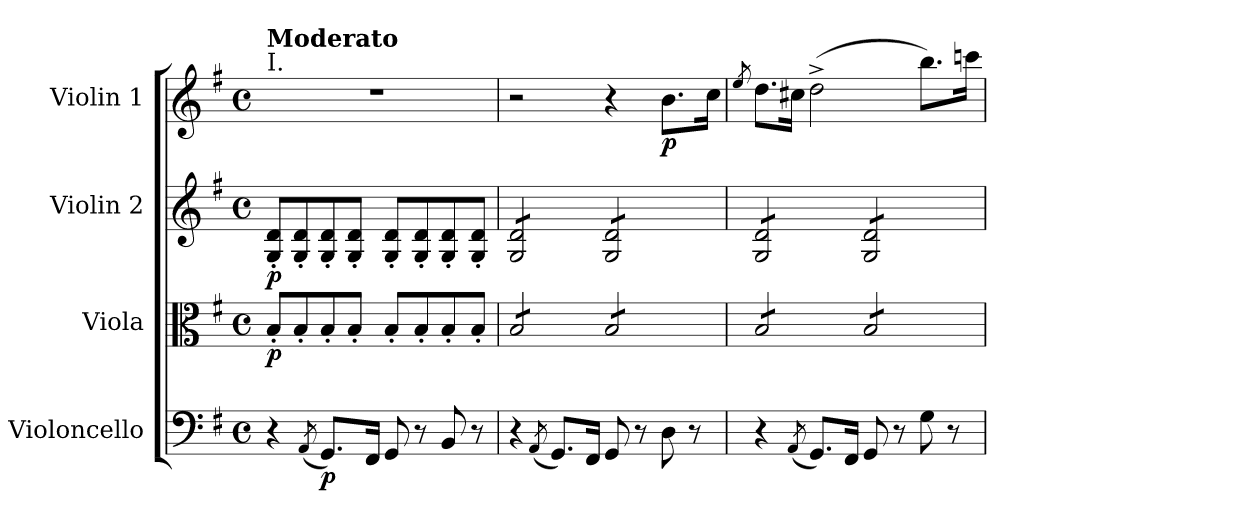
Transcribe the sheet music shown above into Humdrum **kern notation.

**kern	**dynam	**kern	**dynam	**kern	**dynam	**kern	**dynam
*part4	*part4	*part3	*part3	*part2	*part2	*part1	*part1
*staff4	*staff4	*staff3	*staff3	*staff2	*staff2	*staff1	*staff1
*I"Violoncello	*	*I"Viola	*	*I"Violin 2	*	*I"Violin 1	*
*I'Vc	*	*I'Vla	*	*I'Vln	*	*I'Vln	*
*clefF4	*	*clefC3	*	*clefG2	*	*clefG2	*
*k[f#]	*	*k[f#]	*	*k[f#]	*	*k[f#]	*
*M4/4	*	*M4/4	*	*M4/4	*	*M4/4	*
*met(c)	*	*met(c)	*	*met(c)	*	*met(c)	*
=1	=1	=1	=1	=1	=1	=1	=1
!	!	!	!	!	!	!LO:TX:a:t=I.	!
!	!	!	!	!	!	!LO:TX:a:B:t=Moderato	!
!	!	!	!LO:DY:b	!	!LO:DY:b	!	!
4r	.	8B'/L	p	8G/' 8d/'L	p	1r	.
.	.	8B'/	.	8G/' 8d/'	.	.	.
(8qAA/	.	.	.	.	.	.	.
!	!LO:DY:b	!	!	!	!	!	!
8.GG/L)	p	8B'/	.	8G/' 8d/'	.	.	.
.	.	8B'/J	.	8G/' 8d/'J	.	.	.
16FF#/Jk	.	.	.	.	.	.	.
8GG/	.	8B'/L	.	8G/' 8d/'L	.	.	.
8r	.	8B'/	.	8G/' 8d/'	.	.	.
8BB/	.	8B'/	.	8G/' 8d/'	.	.	.
8r	.	8B'/J	.	8G/' 8d/'J	.	.	.
=2	=2	=2	=2	=2	=2	=2	=2
!	!	!	!	!LO:TX:b:i:t=simile	!	!	!
*	*	*tremolo	*	*	*	*	*
*	*	*	*	*tremolo	*	*	*
4r	.	8B/L	.	8G/ 8d/L	.	2r	.
.	.	8B/	.	8G/ 8d/	.	.	.
(8qAA/	.	.	.	.	.	.	.
8.GG/L)	.	8B/	.	8G/ 8d/	.	.	.
.	.	8B/J	.	8G/ 8d/J	.	.	.
16FF#/Jk	.	.	.	.	.	.	.
8GG/	.	8B/L	.	8G/ 8d/L	.	4r	.
8r	.	8B/	.	8G/ 8d/	.	.	.
!	!	!	!	!	!	!	!LO:DY:b
8D\	.	8B/	.	8G/ 8d/	.	8.b\L	p
8r	.	8B/J	.	8G/ 8d/J	.	.	.
.	.	.	.	.	.	16cc\Jk	.
=3	=3	=3	=3	=3	=3	=3	=3
.	.	.	.	.	.	8qee/	.
4r	.	8B/L	.	8G/ 8d/L	.	8.dd\L	.
.	.	8B/	.	8G/ 8d/	.	.	.
.	.	.	.	.	.	16cc#X\Jk	.
(8qAA/	.	.	.	.	.	.	.
8.GG/L)	.	8B/	.	8G/ 8d/	.	(2dd^\	.
.	.	8B/J	.	8G/ 8d/J	.	.	.
16FF#/Jk	.	.	.	.	.	.	.
8GG/	.	8B/L	.	8G/ 8d/L	.	.	.
8r	.	8B/	.	8G/ 8d/	.	.	.
8G\	.	8B/	.	8G/ 8d/	.	8.bb\L)	.
8r	.	8B/J	.	8G/ 8d/J	.	.	.
*	*	*	*	*Xtremolo	*	*	*
*	*	*Xtremolo	*	*	*	*	*
.	.	.	.	.	.	16cccn\Jk	.
=	=	=	=	=	=	=	=
*-	*-	*-	*-	*-	*-	*-	*-
